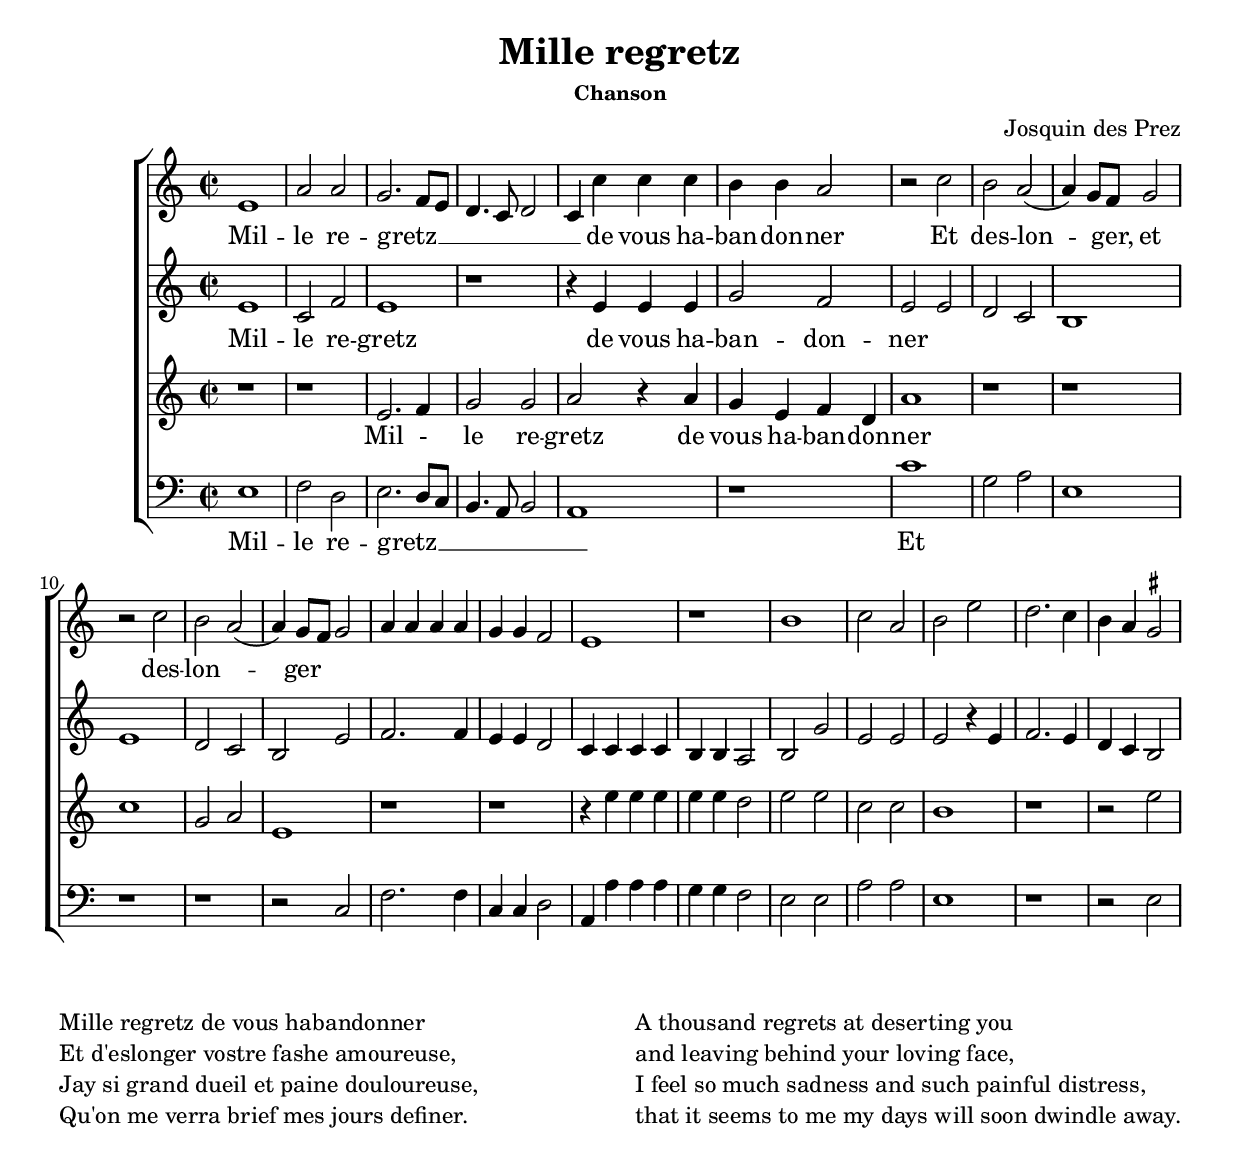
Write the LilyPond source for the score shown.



\version "2.12.2"

global = {
  \key c \major
  \time 2/2
	\set suggestAccidentals = ##t 
}
sopranonotes = \relative c' {
	e1 |
	a2 a |
	g2. \melisma f8 e |
	d4. c8 d2 |
	c4 \melismaEnd c' c c |
	b4 b a2 |
	r2 c2 |
	% bar 8
	b2 a2( |
	a4) g8 f g2 |
	r2 c |
	b2 a( |
	a4) g8 f g2 |
	a4 a a a |
	g4 g f2 |
	% bar 15
	e1 |
	r1 |
	b'1 |
	c2 a |
	b2 e |
	d2. c4 |
	b4 a gis2 |
}
sopranowords = \lyricmode {
	Mil -- le re -- gretz __ de vous  ha -- ban -- don -- ner Et
	% bar 8
	des -- lon -- \skip4 ger,
	et des -- lon -- \skip4 ger
}


altonotes = \relative c' {
	e1 |
	c2 f |
	e1 |
	r1 |
	r4 e e e |
	g2 f2 |
	e2 e |
	% bar 8
	d2 c |
	b1 |
	e1 |
	d2 c2 |
	b2 e2 |
	f2. f4 |
	e4 e d2 |
	% bar 15
	c4 c c c |
	b4 b a2 |
	b2 g' |
	e2 e |
	e2 r4 e |
	f2. e4 |
	d4 c b2 |
}
altowords = \lyricmode { Mil -- le re -- gretz de vous ha -- ban -- don -- ner }

tenornotes = \relative c' {
	r1 |
	r1 |
	e2. f4 |
	g2 g |
	a2 r4 a |
	g4 e f d |
	a'1 |
	% bar 8
	r1 |
	r1 |
	c1 |
	g2 a |
	e1 |
	r1 |
	r1 |
	% bar 15
	r4 e' e e |
	e4 e d2 | e2 e |
	c2 c |
	b1 |
	r1 |
	r2 e2 |
}
tenorwords = \lyricmode { Mil - le re -- gretz de vous ha -- ban -- don -- ner }

bassnotes = \relative c { \clef bass
	e1 |
	f2 d |
	e2. \melisma d8 c |
	b4. a8 b2 |
	a1 \melismaEnd |
	r1 |
	c'1 |
	% bar 8
	g2 a |
	e1 |
	r1 |
	r1 |
	r2 c |
	f2. f4 |
	c4 c d2 |
	% bar 15
	a4 a'4 a a |
	g4 g f2 |
	e2 e |
	a2 a |
	e1 |
	r1 |
	r2 e |
}
basswords = \lyricmode { Mil -- le re -- gretz __ Et }



\header {
	title = "Mille regretz"
	subsubtitle = "Chanson"
	composer = "Josquin des Prez"
}

\score {

  \context ChoirStaff
  <<
    \context Staff = soprano <<
      \context Voice = sop { << \global \sopranonotes >> }
      \lyricsto "sop" \new Lyrics \sopranowords
    >>
    \context Staff = alto <<
      \context Voice = alt { << \global \altonotes >> }
      \lyricsto "alt" \new Lyrics \altowords
    >>
    \context Staff = tenor <<
      \context Voice = ten { << \global \tenornotes >> }
      \lyricsto "ten" \new Lyrics \tenorwords
    >>
    \context Staff = bass <<
      \context Voice = bas { << \global \bassnotes >> }
      \lyricsto "bas" \new Lyrics \basswords
    >>
  >>
}

%{\markup {
	Mille regretz de vous habandonner
	Et d'eslonger vostre fashe amoureuse,
	Jay si grand dueil et paine douloureuse,
	Qu'on me verra brief mes jours definer.
	
	A thousand regrets at deserting you
	and leaving behind your loving face,
	I feel so much sadness and such painful distress,
	that it seems to me my days will soon dwindle away.
}%}


\markup {
  \fill-line {
    \column {
			"Mille regretz de vous habandonner"
			"Et d'eslonger vostre fashe amoureuse,"
			"Jay si grand dueil et paine douloureuse,"
			"Qu'on me verra brief mes jours definer."

    }
    \column {
			"A thousand regrets at deserting you"
			"and leaving behind your loving face,"
			"I feel so much sadness and such painful distress,"
			"that it seems to me my days will soon dwindle away."
    }
  }
}